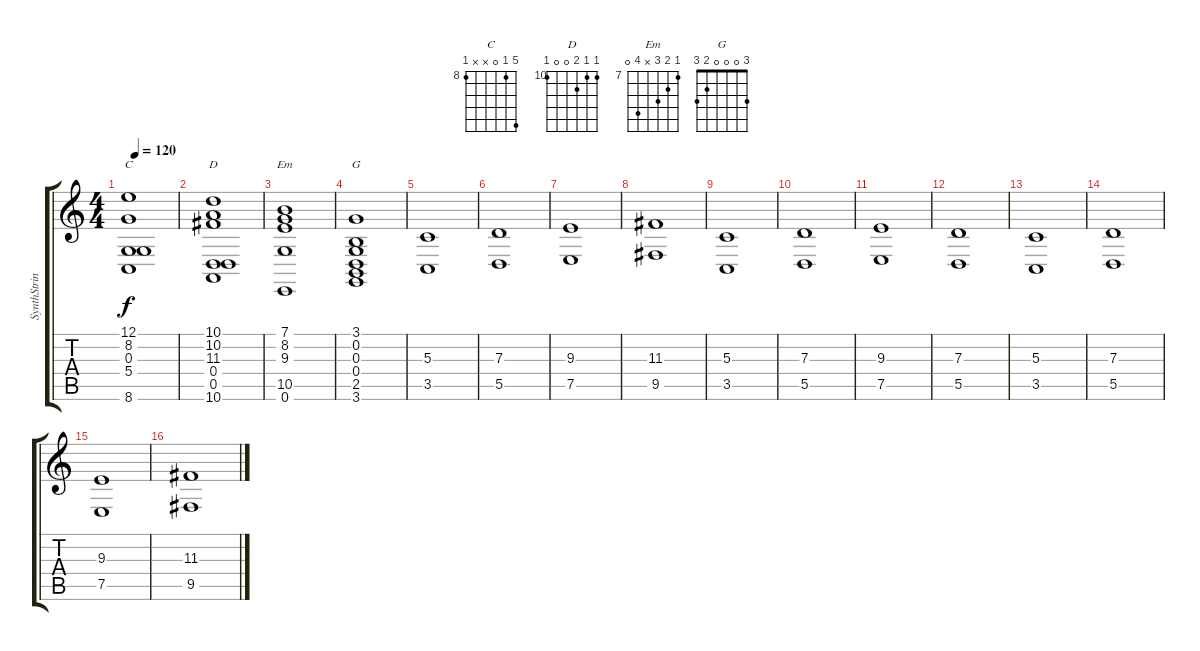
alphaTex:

\track ("SynthStrings" "SynthStrin") {instrument synthstrings1}
\staff {score tabs}
\tuning (E4 B3 G3 D3 A2 E2) {hide}
\chord ("C" 12 8 0 x x 8) {firstfret 8}
\chord ("D" 10 10 11 0 0 10) {firstfret 10}
\chord ("Em" 7 8 9 x 10 0) {firstfret 7}
\chord ("G" 3 0 0 0 2 3)
\ts (4 4)
\tempo 120
\clef g2
\ks c
(12.1 8.2 0.3 5.4 8.6).1{ch "C" dy f} |
(10.1 10.2 11.3 0.4 0.5 10.6).1{ch "D"} |
(7.1 8.2 9.3 10.5 0.6).1{ch "Em"} |
(3.1 0.2 0.3 0.4 2.5 3.6).1{ch "G"} |
(5.3 3.5).1 |
(7.3 5.5).1 |
(9.3 7.5).1 |
(11.3 9.5).1 |
(5.3 3.5).1 |
(7.3 5.5).1 |
(9.3 7.5).1 |
(7.3 5.5).1 |
(5.3 3.5).1 |
(7.3 5.5).1 |
(9.3 7.5).1 |
(11.3 9.5).1
